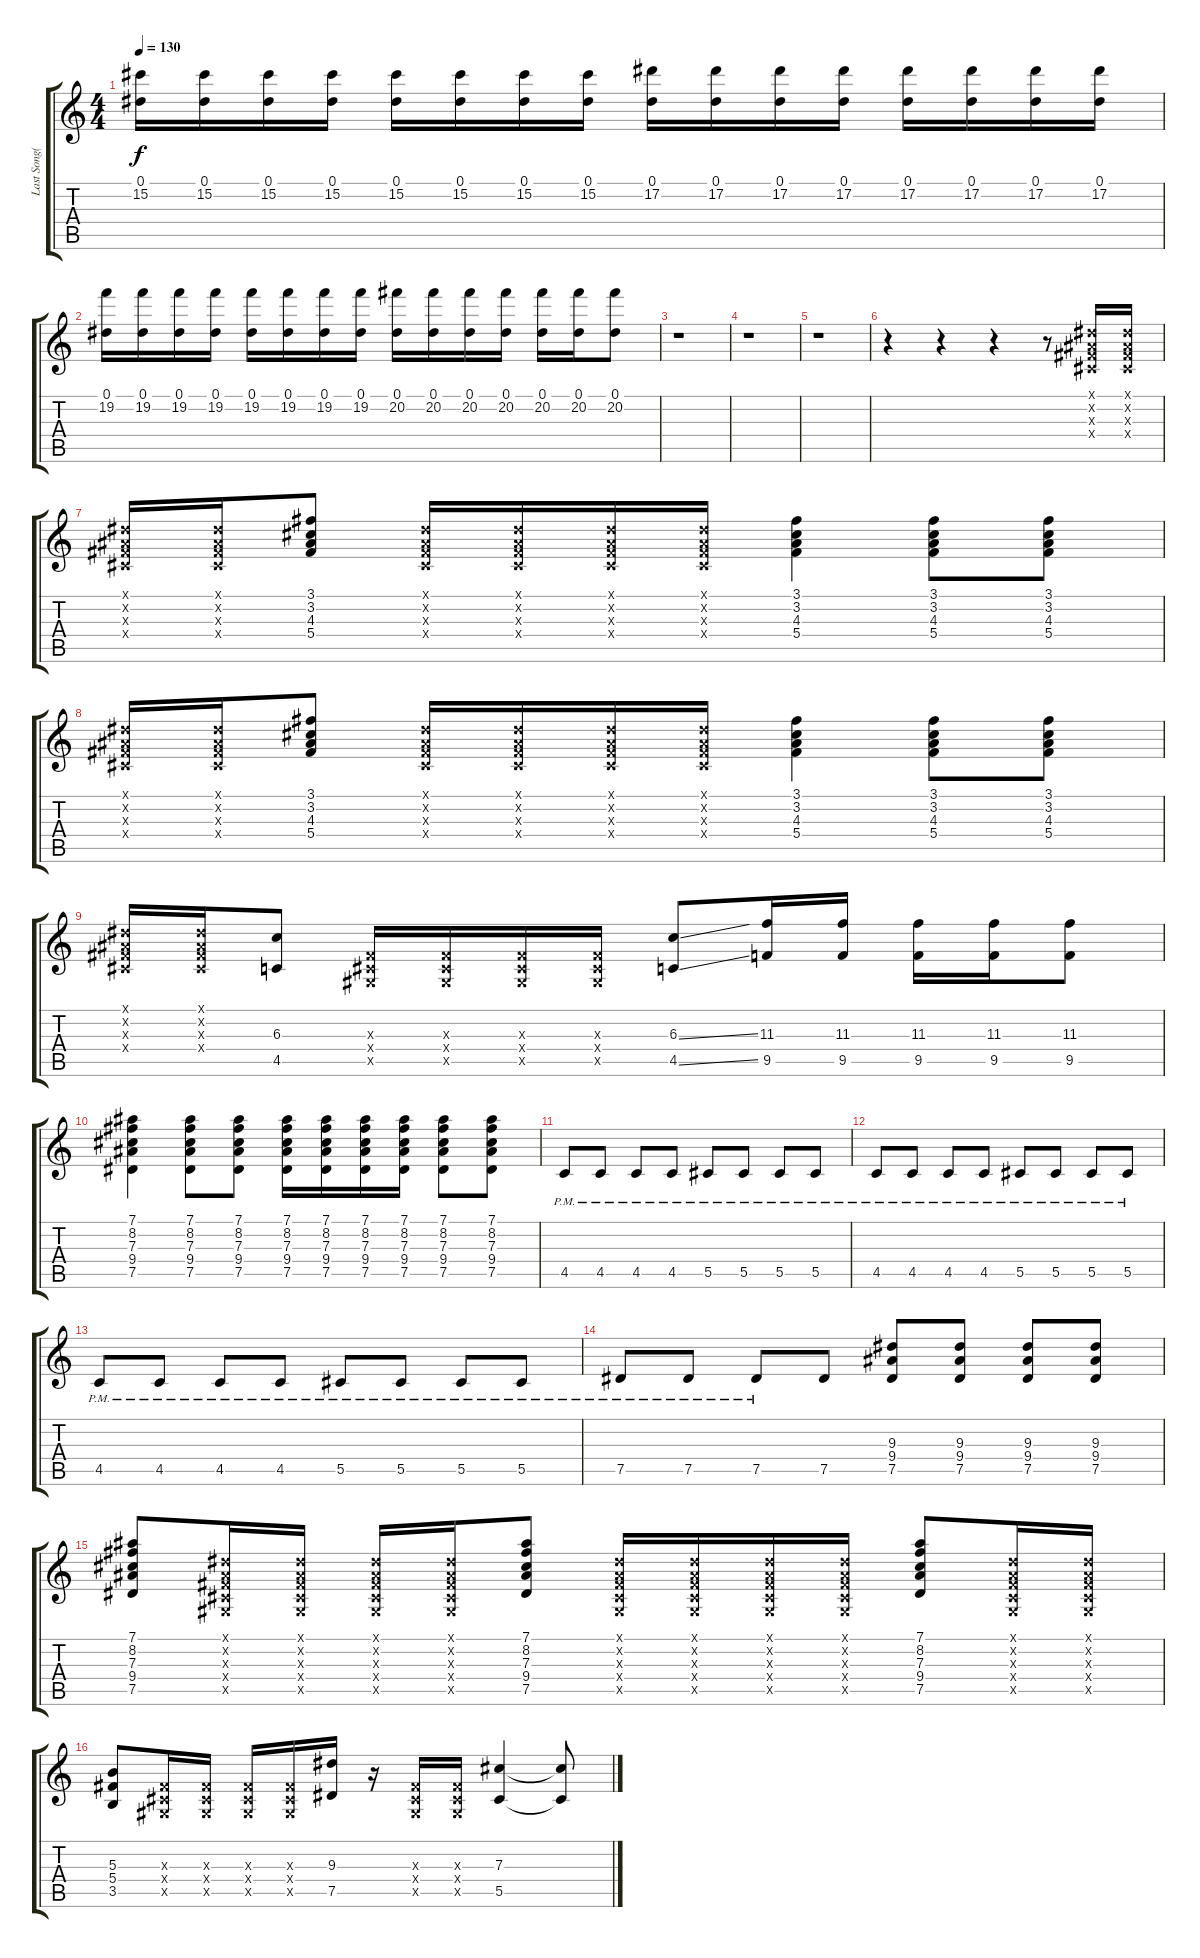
\track ("Last Song(???Pain(???))" "Last Song(") {instrument overdrivenguitar}
\staff {score tabs}
\tuning (Eb4 Bb3 Gb3 Db3 Ab2 Eb2) {hide}
\ts (4 4)
\tempo 130
\clef g2
\ks c
(0.1 15.2).16{dy f} (0.1 15.2).16 (0.1 15.2).16 (0.1 15.2).16 (0.1 15.2).16 (0.1 15.2).16 (0.1 15.2).16 (0.1 15.2).16 (0.1 17.2).16 (0.1 17.2).16 (0.1 17.2).16 (0.1 17.2).16 (0.1 17.2).16 (0.1 17.2).16 (0.1 17.2).16 (0.1 17.2).16 |
(0.1 19.2).16 (0.1 19.2).16 (0.1 19.2).16 (0.1 19.2).16 (0.1 19.2).16 (0.1 19.2).16 (0.1 19.2).16 (0.1 19.2).16 (0.1 20.2).16 (0.1 20.2).16 (0.1 20.2).16 (0.1 20.2).16 (0.1 20.2).16 (0.1 20.2).16 (0.1 20.2).8 |
r.1 |
r.1 |
r.1 |
r.4 r.4 r.4 r.8 (0.1{x} 0.2{x} 0.3{x} 0.4{x}).16 (0.1{x} 0.2{x} 0.3{x} 0.4{x}).16 |
(0.1{x} 0.2{x} 0.3{x} 0.4{x}).16 (0.1{x} 0.2{x} 0.3{x} 0.4{x}).16 (3.1 3.2 4.3 5.4).8 (0.1{x} 0.2{x} 0.3{x} 0.4{x}).16 (0.1{x} 0.2{x} 0.3{x} 0.4{x}).16 (0.1{x} 0.2{x} 0.3{x} 0.4{x}).16 (0.1{x} 0.2{x} 0.3{x} 0.4{x}).16 (3.1 3.2 4.3 5.4).4 (3.1 3.2 4.3 5.4).8 (3.1 3.2 4.3 5.4).8 |
(0.1{x} 0.2{x} 0.3{x} 0.4{x}).16 (0.1{x} 0.2{x} 0.3{x} 0.4{x}).16 (3.1 3.2 4.3 5.4).8 (0.1{x} 0.2{x} 0.3{x} 0.4{x}).16 (0.1{x} 0.2{x} 0.3{x} 0.4{x}).16 (0.1{x} 0.2{x} 0.3{x} 0.4{x}).16 (0.1{x} 0.2{x} 0.3{x} 0.4{x}).16 (3.1 3.2 4.3 5.4).4 (3.1 3.2 4.3 5.4).8 (3.1 3.2 4.3 5.4).8 |
(0.1{x} 0.2{x} 0.3{x} 0.4{x}).16 (0.1{x} 0.2{x} 0.3{x} 0.4{x}).16 (6.3 4.5).8 (0.3{x} 0.4{x} 0.5{x}).16 (0.3{x} 0.4{x} 0.5{x}).16 (0.3{x} 0.4{x} 0.5{x}).16 (0.3{x} 0.4{x} 0.5{x}).16 (6.3{ss} 4.5{ss}).8 (11.3 9.5).16 (11.3 9.5).16 (11.3 9.5).16 (11.3 9.5).16 (11.3 9.5).8 |
(7.1 8.2 7.3 9.4 7.5).4 (7.1 8.2 7.3 9.4 7.5).8 (7.1 8.2 7.3 9.4 7.5).8 (7.1 8.2 7.3 9.4 7.5).16 (7.1 8.2 7.3 9.4 7.5).16 (7.1 8.2 7.3 9.4 7.5).16 (7.1 8.2 7.3 9.4 7.5).16 (7.1 8.2 7.3 9.4 7.5).8 (7.1 8.2 7.3 9.4 7.5).8 |
4.5{pm}.8 4.5{pm}.8 4.5{pm}.8 4.5{pm}.8 5.5{pm}.8 5.5{pm}.8 5.5{pm}.8 5.5{pm}.8 |
4.5{pm}.8 4.5{pm}.8 4.5{pm}.8 4.5{pm}.8 5.5{pm}.8 5.5{pm}.8 5.5{pm}.8 5.5{pm}.8 |
4.5{pm}.8 4.5{pm}.8 4.5{pm}.8 4.5{pm}.8 5.5{pm}.8 5.5{pm}.8 5.5{pm}.8 5.5{pm}.8 |
7.5{pm}.8 7.5{pm}.8 7.5{pm}.8 7.5.8 (9.3 9.4 7.5).8 (9.3 9.4 7.5).8 (9.3 9.4 7.5).8 (9.3 9.4 7.5).8 |
(7.1 8.2 7.3 9.4 7.5).8 (0.1{x} 0.2{x} 0.3{x} 0.4{x} 0.5{x}).16 (0.1{x} 0.2{x} 0.3{x} 0.4{x} 0.5{x}).16 (0.1{x} 0.2{x} 0.3{x} 0.4{x} 0.5{x}).16 (0.1{x} 0.2{x} 0.3{x} 0.4{x} 0.5{x}).16 (7.1 8.2 7.3 9.4 7.5).8 (0.1{x} 0.2{x} 0.3{x} 0.4{x} 0.5{x}).16 (0.1{x} 0.2{x} 0.3{x} 0.4{x} 0.5{x}).16 (0.1{x} 0.2{x} 0.3{x} 0.4{x} 0.5{x}).16 (0.1{x} 0.2{x} 0.3{x} 0.4{x} 0.5{x}).16 (7.1 8.2 7.3 9.4 7.5).8 (0.1{x} 0.2{x} 0.3{x} 0.4{x} 0.5{x}).16 (0.1{x} 0.2{x} 0.3{x} 0.4{x} 0.5{x}).16 |
(5.3 5.4 3.5).8 (0.3{x} 0.4{x} 0.5{x}).16 (0.3{x} 0.4{x} 0.5{x}).16 (0.3{x} 0.4{x} 0.5{x}).16 (0.3{x} 0.4{x} 0.5{x}).16 (9.3 7.5).16 r.16 (0.3{x} 0.4{x} 0.5{x}).16 (0.3{x} 0.4{x} 0.5{x}).16 (7.3 5.5).4 (7.3{t} 5.5{t}).8
